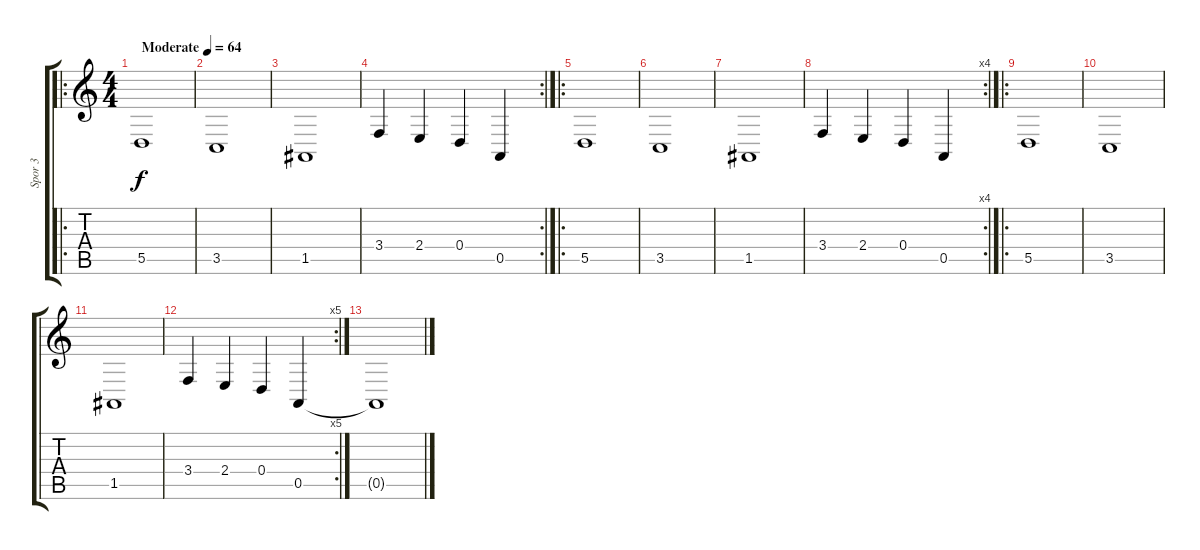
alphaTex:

\track ("Spor 3" "Spor 3") {instrument churchorgan}
\staff {score tabs}
\tuning (E4 B3 G3 D3 A2 E2) {hide}
\ro
\ts (4 4)
\tempo (64 "Moderate")
\clef g2
\ks c
5.5.1{dy f instrument churchorgan} |
3.5.1 |
1.5.1 |
\rc 2
3.4.4 2.4.4 0.4.4 0.5.4 |
\ro
5.5.1 |
3.5.1 |
1.5.1 |
\rc 4
3.4.4 2.4.4 0.4.4 0.5.4 |
\ro
5.5.1 |
3.5.1 |
1.5.1 |
\rc 5
3.4.4 2.4.4 0.4.4 0.5.4 |
0.5{t}.1
